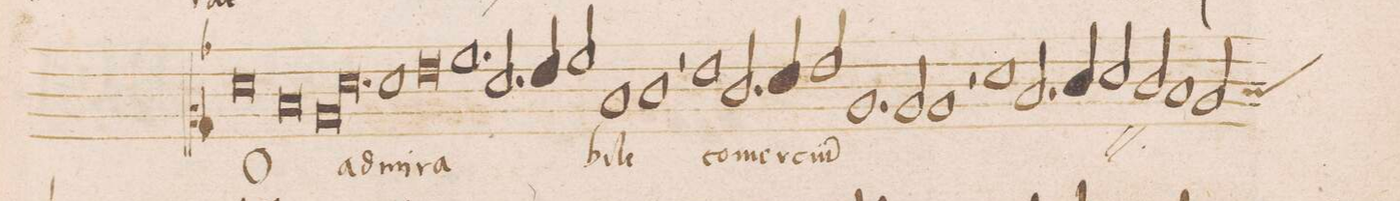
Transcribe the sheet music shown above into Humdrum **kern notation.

**kern	**text
*I"DISCANTVS	*
*clefC2	*
*k[b-b-]	*
*met(c|)	*
*M2/1	*
0f\	O
=2-	=2-
0d/	.
=3-	=3-
*lig	*
0c/	ad-
=4-	=4-
0.f\	.
*Xlig	*
=5-	=5-
1f\	-mi-
=6-	=6-
0g\	-ra-
=7-	=7-
1.a\	.
2.f/	.
=8-	=8-
4g/	.
2a/	.
1d/	-bi-
=9-	=9-
1e\	-le
2r	.
1g\	co-
=10-	=10-
2.e/	-mer-
4f/	-ci-
2g/	-u(m)
=11-	=11-
1.c/	.
*	*ij
2c/	O
=12-	=12-
1c/	ad-
2r	.
1f\	.
=13-	=13-
2.d/	-mi-
4e/	-ra-
2f/	-bi-
=14-	=14-
2e/	-le
1d/	co-
*custos:d	*
2c/	-mer-
=15-	=15-
*-	*-
